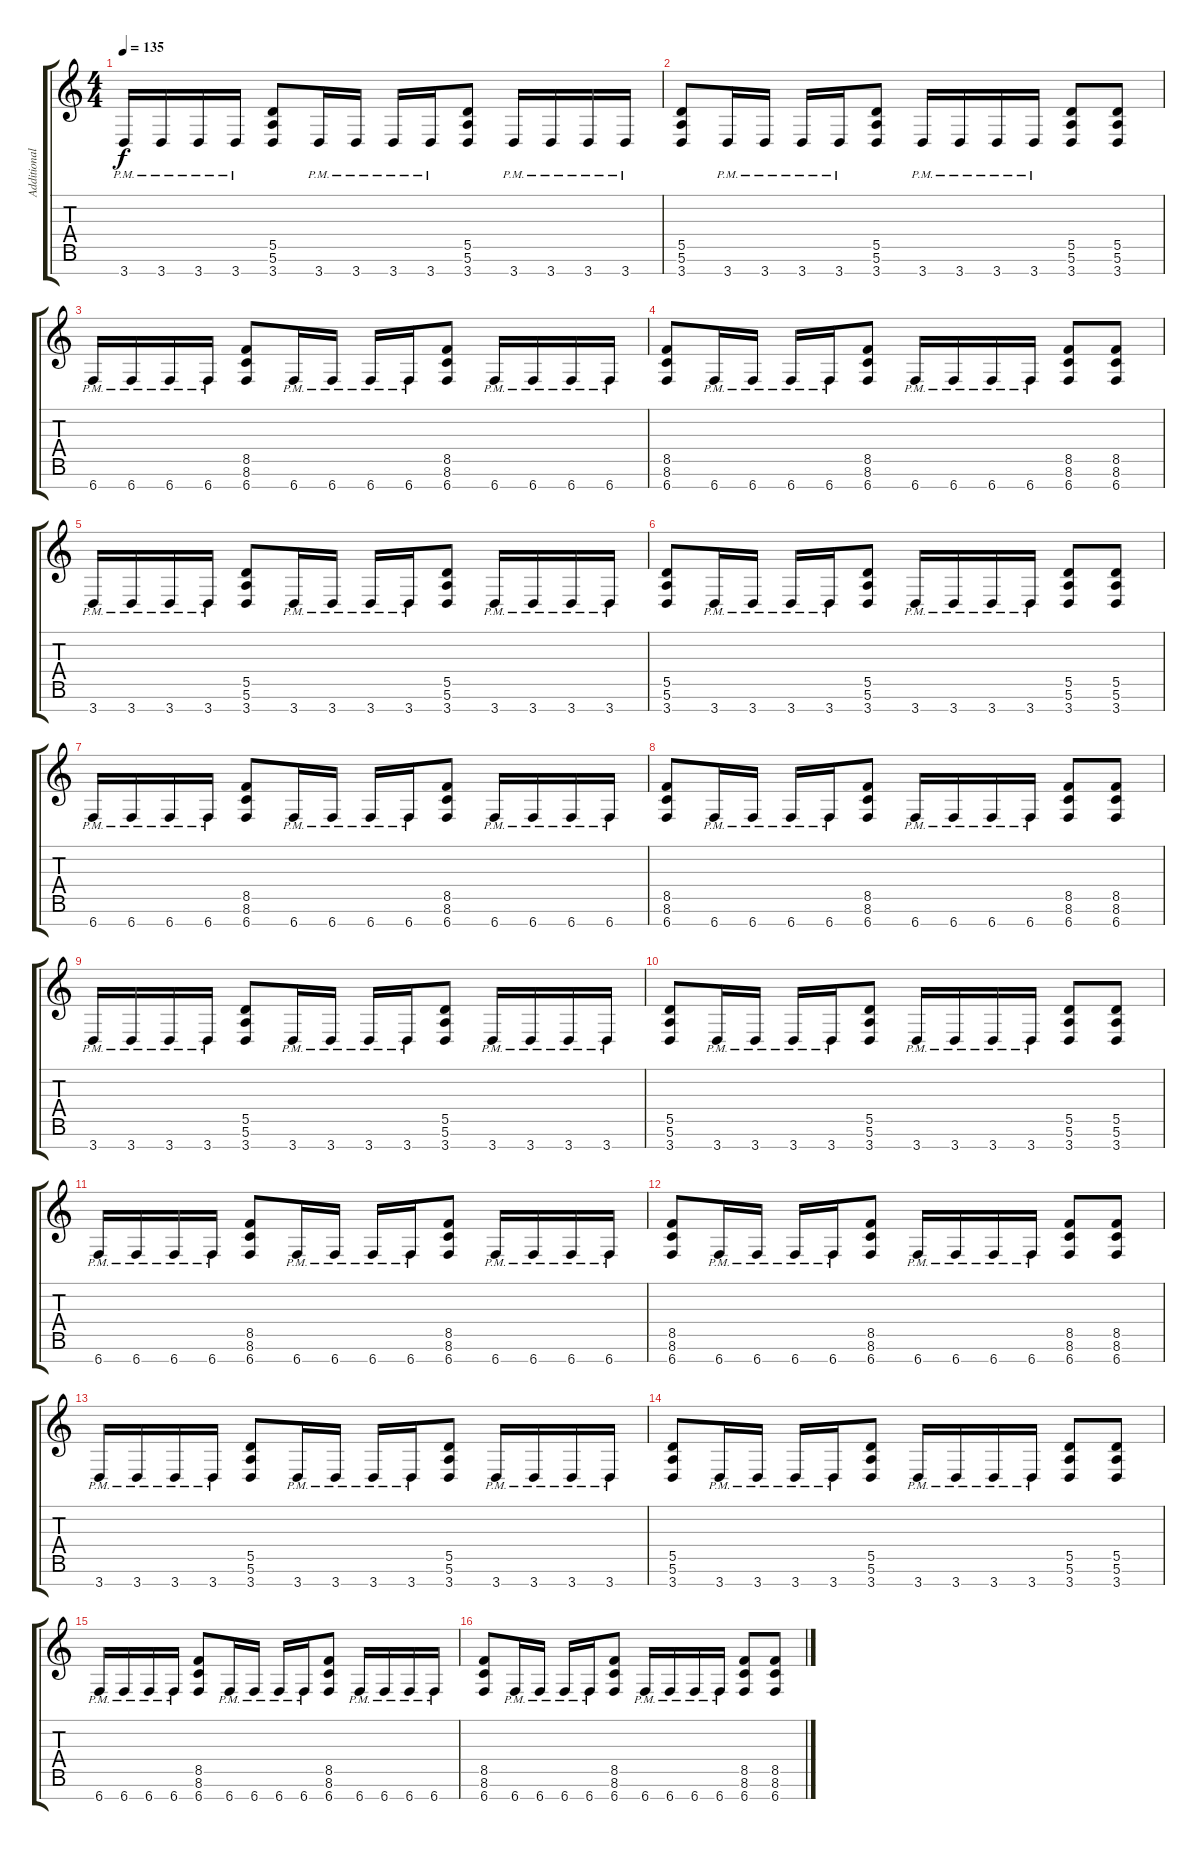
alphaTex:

\track ("Additional Guitar/Delay" "Additional") {instrument electricguitarclean}
\staff {score tabs}
\tuning (E4 B3 G3 D3 A2 E2 B1) {hide}
\ts (4 4)
\tempo 135
\clef g2
\ks c
3.7{pm}.16{dy f volume 14 instrument distortionguitar} 3.7{pm}.16 3.7{pm}.16 3.7{pm}.16 (5.5 5.6 3.7).8 3.7{pm}.16 3.7{pm}.16 3.7{pm}.16 3.7{pm}.16 (5.5 5.6 3.7).8 3.7{pm}.16 3.7{pm}.16 3.7{pm}.16 3.7{pm}.16 |
(5.5 5.6 3.7).8{volume 14 instrument distortionguitar} 3.7{pm}.16 3.7{pm}.16 3.7{pm}.16 3.7{pm}.16 (5.5 5.6 3.7).8 3.7{pm}.16 3.7{pm}.16 3.7{pm}.16 3.7{pm}.16 (5.5 5.6 3.7).8 (5.5 5.6 3.7).8 |
6.7{pm}.16{volume 14 instrument distortionguitar} 6.7{pm}.16 6.7{pm}.16 6.7{pm}.16 (8.5 8.6 6.7).8 6.7{pm}.16 6.7{pm}.16 6.7{pm}.16 6.7{pm}.16 (8.5 8.6 6.7).8 6.7{pm}.16 6.7{pm}.16 6.7{pm}.16 6.7{pm}.16 |
(8.5 8.6 6.7).8{volume 14 instrument distortionguitar} 6.7{pm}.16 6.7{pm}.16 6.7{pm}.16 6.7{pm}.16 (8.5 8.6 6.7).8 6.7{pm}.16 6.7{pm}.16 6.7{pm}.16 6.7{pm}.16 (8.5 8.6 6.7).8 (8.5 8.6 6.7).8 |
3.7{pm}.16{volume 14 instrument distortionguitar} 3.7{pm}.16 3.7{pm}.16 3.7{pm}.16 (5.5 5.6 3.7).8 3.7{pm}.16 3.7{pm}.16 3.7{pm}.16 3.7{pm}.16 (5.5 5.6 3.7).8 3.7{pm}.16 3.7{pm}.16 3.7{pm}.16 3.7{pm}.16 |
(5.5 5.6 3.7).8{volume 14 instrument distortionguitar} 3.7{pm}.16 3.7{pm}.16 3.7{pm}.16 3.7{pm}.16 (5.5 5.6 3.7).8 3.7{pm}.16 3.7{pm}.16 3.7{pm}.16 3.7{pm}.16 (5.5 5.6 3.7).8 (5.5 5.6 3.7).8 |
6.7{pm}.16{volume 14 instrument distortionguitar} 6.7{pm}.16 6.7{pm}.16 6.7{pm}.16 (8.5 8.6 6.7).8 6.7{pm}.16 6.7{pm}.16 6.7{pm}.16 6.7{pm}.16 (8.5 8.6 6.7).8 6.7{pm}.16 6.7{pm}.16 6.7{pm}.16 6.7{pm}.16 |
(8.5 8.6 6.7).8{volume 14 instrument distortionguitar} 6.7{pm}.16 6.7{pm}.16 6.7{pm}.16 6.7{pm}.16 (8.5 8.6 6.7).8 6.7{pm}.16 6.7{pm}.16 6.7{pm}.16 6.7{pm}.16 (8.5 8.6 6.7).8 (8.5 8.6 6.7).8 |
3.7{pm}.16{volume 14 instrument distortionguitar} 3.7{pm}.16 3.7{pm}.16 3.7{pm}.16 (5.5 5.6 3.7).8 3.7{pm}.16 3.7{pm}.16 3.7{pm}.16 3.7{pm}.16 (5.5 5.6 3.7).8 3.7{pm}.16 3.7{pm}.16 3.7{pm}.16 3.7{pm}.16 |
(5.5 5.6 3.7).8{volume 14 instrument distortionguitar} 3.7{pm}.16 3.7{pm}.16 3.7{pm}.16 3.7{pm}.16 (5.5 5.6 3.7).8 3.7{pm}.16 3.7{pm}.16 3.7{pm}.16 3.7{pm}.16 (5.5 5.6 3.7).8 (5.5 5.6 3.7).8 |
6.7{pm}.16{volume 14 instrument distortionguitar} 6.7{pm}.16 6.7{pm}.16 6.7{pm}.16 (8.5 8.6 6.7).8 6.7{pm}.16 6.7{pm}.16 6.7{pm}.16 6.7{pm}.16 (8.5 8.6 6.7).8 6.7{pm}.16 6.7{pm}.16 6.7{pm}.16 6.7{pm}.16 |
(8.5 8.6 6.7).8{volume 14 instrument distortionguitar} 6.7{pm}.16 6.7{pm}.16 6.7{pm}.16 6.7{pm}.16 (8.5 8.6 6.7).8 6.7{pm}.16 6.7{pm}.16 6.7{pm}.16 6.7{pm}.16 (8.5 8.6 6.7).8 (8.5 8.6 6.7).8 |
3.7{pm}.16{volume 14 instrument distortionguitar} 3.7{pm}.16 3.7{pm}.16 3.7{pm}.16 (5.5 5.6 3.7).8 3.7{pm}.16 3.7{pm}.16 3.7{pm}.16 3.7{pm}.16 (5.5 5.6 3.7).8 3.7{pm}.16 3.7{pm}.16 3.7{pm}.16 3.7{pm}.16 |
(5.5 5.6 3.7).8{volume 14 instrument distortionguitar} 3.7{pm}.16 3.7{pm}.16 3.7{pm}.16 3.7{pm}.16 (5.5 5.6 3.7).8 3.7{pm}.16 3.7{pm}.16 3.7{pm}.16 3.7{pm}.16 (5.5 5.6 3.7).8 (5.5 5.6 3.7).8 |
6.7{pm}.16{volume 14 instrument distortionguitar} 6.7{pm}.16 6.7{pm}.16 6.7{pm}.16 (8.5 8.6 6.7).8 6.7{pm}.16 6.7{pm}.16 6.7{pm}.16 6.7{pm}.16 (8.5 8.6 6.7).8 6.7{pm}.16 6.7{pm}.16 6.7{pm}.16 6.7{pm}.16 |
(8.5 8.6 6.7).8{volume 14 instrument distortionguitar} 6.7{pm}.16 6.7{pm}.16 6.7{pm}.16 6.7{pm}.16 (8.5 8.6 6.7).8 6.7{pm}.16 6.7{pm}.16 6.7{pm}.16 6.7{pm}.16 (8.5 8.6 6.7).8 (8.5 8.6 6.7).8
